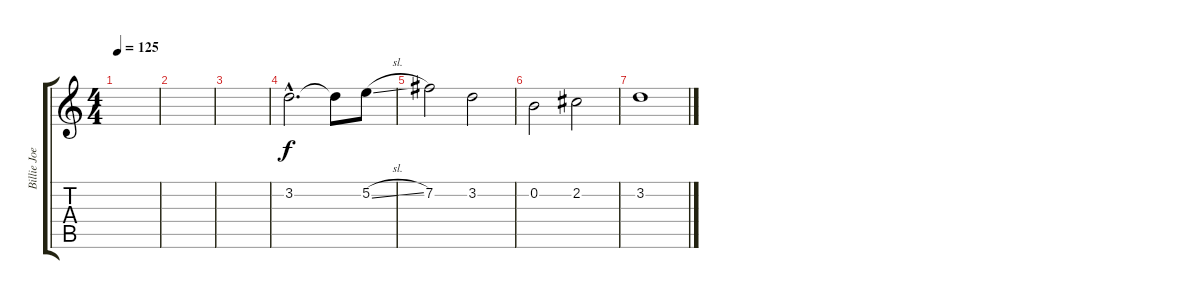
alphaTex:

\track ("Billie Joe Clean" "Billie Joe") {instrument electricguitarclean}
\staff {score tabs}
\tuning (E4 B3 G3 D3 A2 D2) {hide}
\ts (4 4)
\tempo 125
\clef g2
\ks c
|
|
|
3.2{hac}.2{d} 3.2{t}.8 5.2{sl}.8 |
7.2.2 3.2.2 |
0.2.2 2.2.2 |
3.2.1
